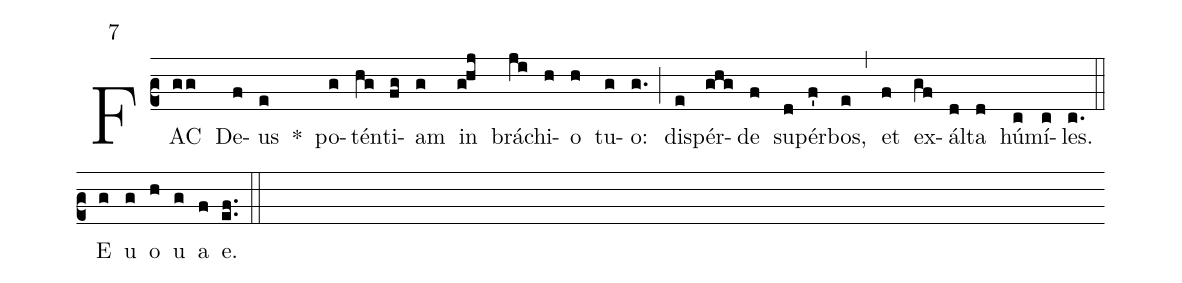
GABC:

mode:7;
%%
(c2)FAC(gg) De(f)us(e) *() po(g)tén(hg)ti(fg)am(g) in(ghj) brá(ji)chi(h)o(h) tu(g)o:(g.) (;) dis(e)pér(ghg)de(f) su(d)pér(f')bos,(e) (,) et(f) ex(gf)ál(d)ta(d) hú(c)mí(c)les.(c.) (::) <eu>E(g) u(g) o(h) u(g) a(f) e.</eu>(e.f.) (::)
